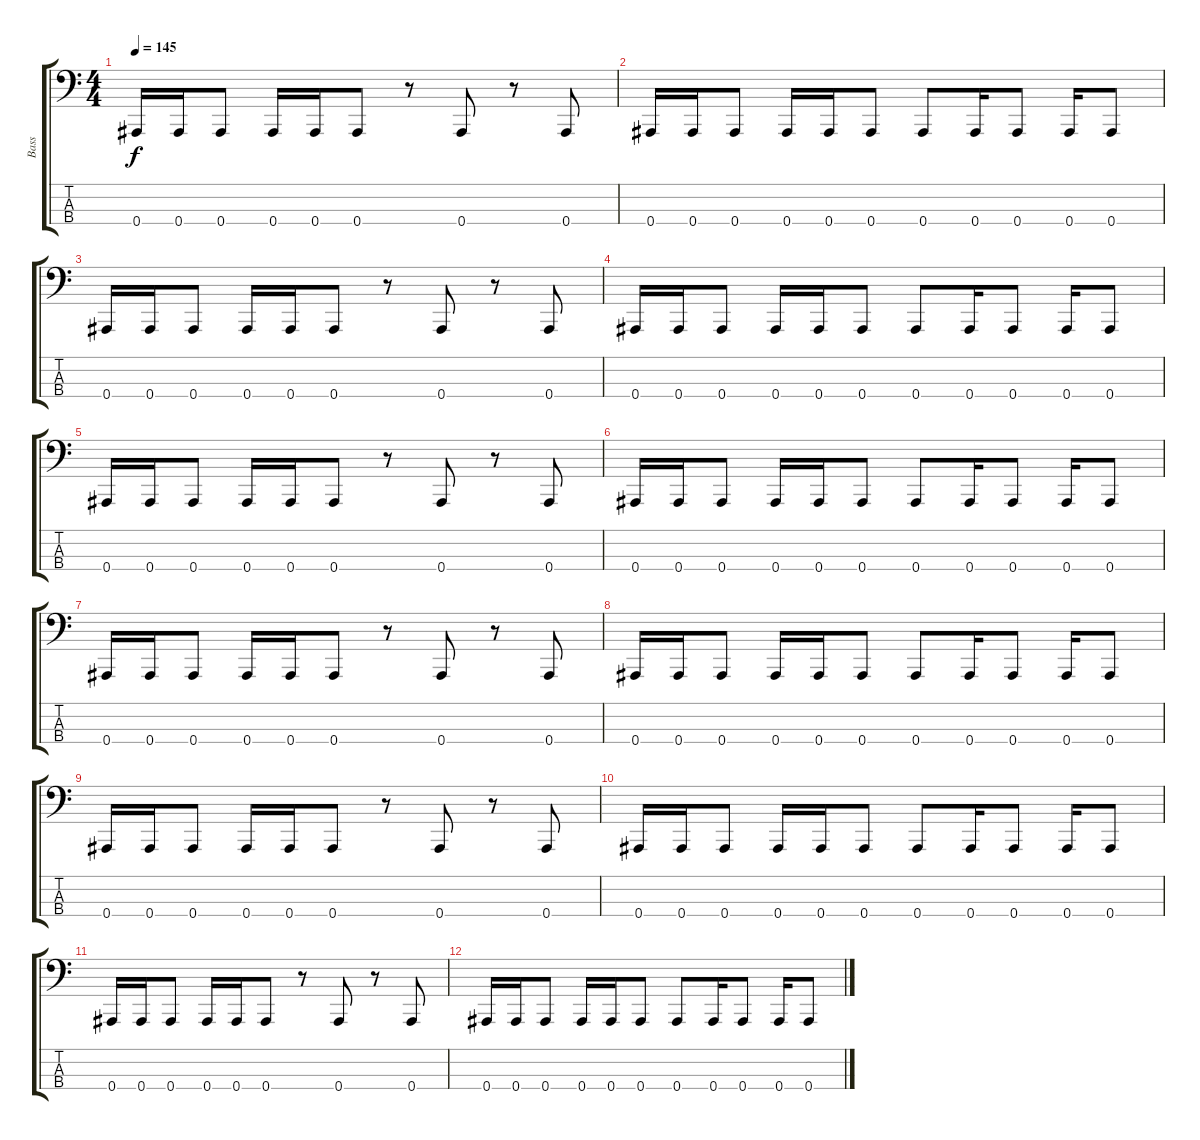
\track ("Bass" "Bass") {instrument electricbasspick}
\staff {score tabs}
\tuning (Eb2 Bb1 F1 Bb0) {hide}
\ts (4 4)
\tempo 145
\clef f4
\ks aminor
0.4.16{dy f} 0.4.16 0.4.8 0.4.16 0.4.16 0.4.8 r.8 0.4.8 r.8 0.4.8 |
0.4.16 0.4.16 0.4.8 0.4.16 0.4.16 0.4.8 0.4.8 0.4.16 0.4.8 0.4.16 0.4.8 |
0.4.16 0.4.16 0.4.8 0.4.16 0.4.16 0.4.8 r.8 0.4.8 r.8 0.4.8 |
0.4.16 0.4.16 0.4.8 0.4.16 0.4.16 0.4.8 0.4.8 0.4.16 0.4.8 0.4.16 0.4.8 |
0.4.16 0.4.16 0.4.8 0.4.16 0.4.16 0.4.8 r.8 0.4.8 r.8 0.4.8 |
0.4.16 0.4.16 0.4.8 0.4.16 0.4.16 0.4.8 0.4.8 0.4.16 0.4.8 0.4.16 0.4.8 |
0.4.16 0.4.16 0.4.8 0.4.16 0.4.16 0.4.8 r.8 0.4.8 r.8 0.4.8 |
0.4.16 0.4.16 0.4.8 0.4.16 0.4.16 0.4.8 0.4.8 0.4.16 0.4.8 0.4.16 0.4.8 |
0.4.16 0.4.16 0.4.8 0.4.16 0.4.16 0.4.8 r.8 0.4.8 r.8 0.4.8 |
0.4.16 0.4.16 0.4.8 0.4.16 0.4.16 0.4.8 0.4.8 0.4.16 0.4.8 0.4.16 0.4.8 |
0.4.16 0.4.16 0.4.8 0.4.16 0.4.16 0.4.8 r.8 0.4.8 r.8 0.4.8 |
0.4.16 0.4.16 0.4.8 0.4.16 0.4.16 0.4.8 0.4.8 0.4.16 0.4.8 0.4.16 0.4.8
